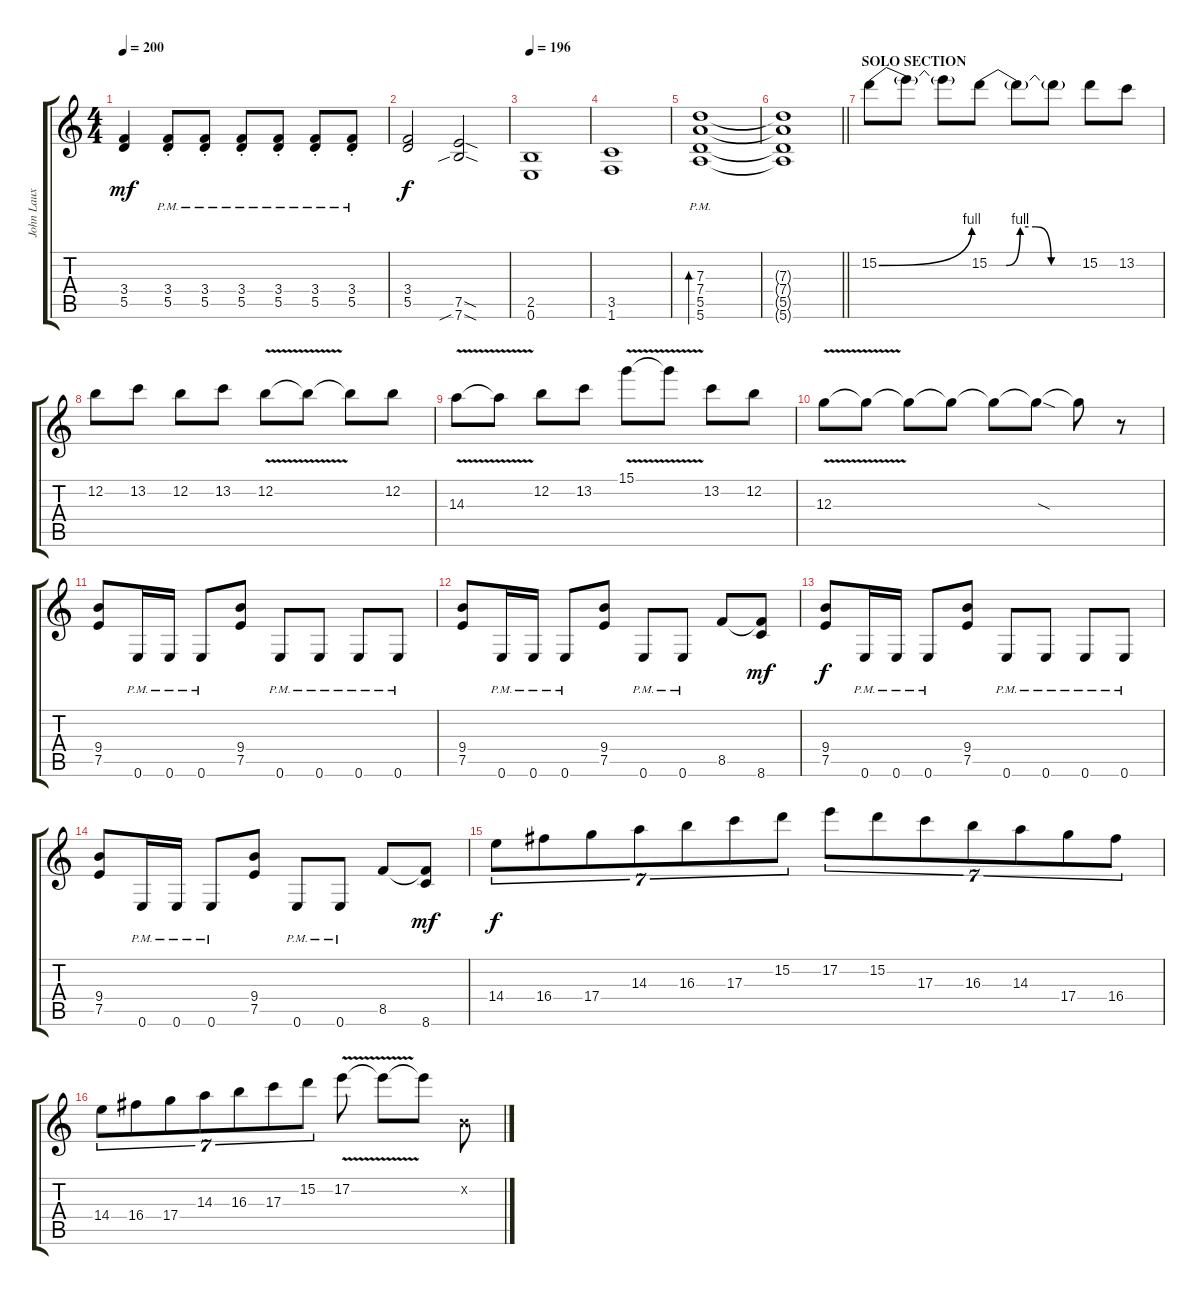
\track ("John Laux" "John Laux") {instrument distortionguitar}
\staff {score tabs}
\tuning (E4 B3 G3 D3 A2 E2) {hide}
\ts (4 4)
\tempo 200
\clef g2
\ks c
(3.4 5.5).4{dy mf} (3.4{pm st} 5.5{pm st}).8 (3.4{pm st} 5.5{pm st}).8 (3.4{pm st} 5.5{pm st}).8 (3.4{pm st} 5.5{pm st}).8 (3.4{pm st} 5.5{pm st}).8 (3.4{pm st} 5.5{pm st}).8 |
(3.4 5.5).2{dy f} (7.5{sod} 7.6{sib sod}).2 |
\tempo 196
(2.5 0.6).1 |
(3.5 1.6).1 |
(7.3{pm} 7.4 5.5 5.6{pm}).1{bd 60} |
\barLineRight lightlight
(7.3{t} 7.4{t} 5.5{t} 5.6{t}).1 |
\section ("" "SOLO SECTION")
15.2{be (bend 0 0 60 4)}.8 15.2{t}.8 15.2{t}.8 15.2{be (custom 0 0 5 0 11 0 20 4 30 4 40 0 60 0)}.8 15.2{t}.8 15.2{t}.8 15.2.8 13.2.8 |
12.2.8 13.2.8 12.2.8 13.2.8 12.2{v}.8 12.2{t}.8 12.2{t}.8 12.2.8 |
14.3{v}.8 14.3{t}.8 12.2.8 13.2.8 15.1{v}.8 15.1{t}.8 13.2.8 12.2.8 |
12.3{v}.8 12.3{t}.8 12.3{t}.8 12.3{t}.8 12.3{t}.8 12.3{sod t}.8 12.3{t}.8 r.8 |
(9.4 7.5).8 0.6{pm}.16 0.6{pm}.16 0.6{pm}.8 (9.4 7.5).8 0.6{pm}.8 0.6{pm}.8 0.6{pm}.8 0.6{pm}.8 |
(9.4 7.5).8 0.6{pm}.16 0.6{pm}.16 0.6{pm}.8 (9.4 7.5).8 0.6{pm}.8 0.6{pm}.8 8.5.8 (8.5{t} 8.6).8{dy mf} |
(9.4 7.5).8{dy f} 0.6{pm}.16 0.6{pm}.16 0.6{pm}.8 (9.4 7.5).8 0.6{pm}.8 0.6{pm}.8 0.6{pm}.8 0.6{pm}.8 |
(9.4 7.5).8 0.6{pm}.16 0.6{pm}.16 0.6{pm}.8 (9.4 7.5).8 0.6{pm}.8 0.6{pm}.8 8.5.8 (8.5{t} 8.6).8{dy mf} |
14.4.8{tu (7 4) dy f} 16.4.8{tu (7 4)} 17.4.8{tu (7 4)} 14.3.8{tu (7 4)} 16.3.8{tu (7 4)} 17.3.8{tu (7 4)} 15.2.8{tu (7 4)} 17.2.8{tu (7 4)} 15.2.8{tu (7 4)} 17.3.8{tu (7 4)} 16.3.8{tu (7 4)} 14.3.8{tu (7 4)} 17.4.8{tu (7 4)} 16.4.8{tu (7 4)} |
14.4.8{tu (7 4)} 16.4.8{tu (7 4)} 17.4.8{tu (7 4)} 14.3.8{tu (7 4)} 16.3.8{tu (7 4)} 17.3.8{tu (7 4)} 15.2.8{tu (7 4)} 17.2{v}.8 17.2{t}.8 17.2{t}.8 0.2{x}.8
